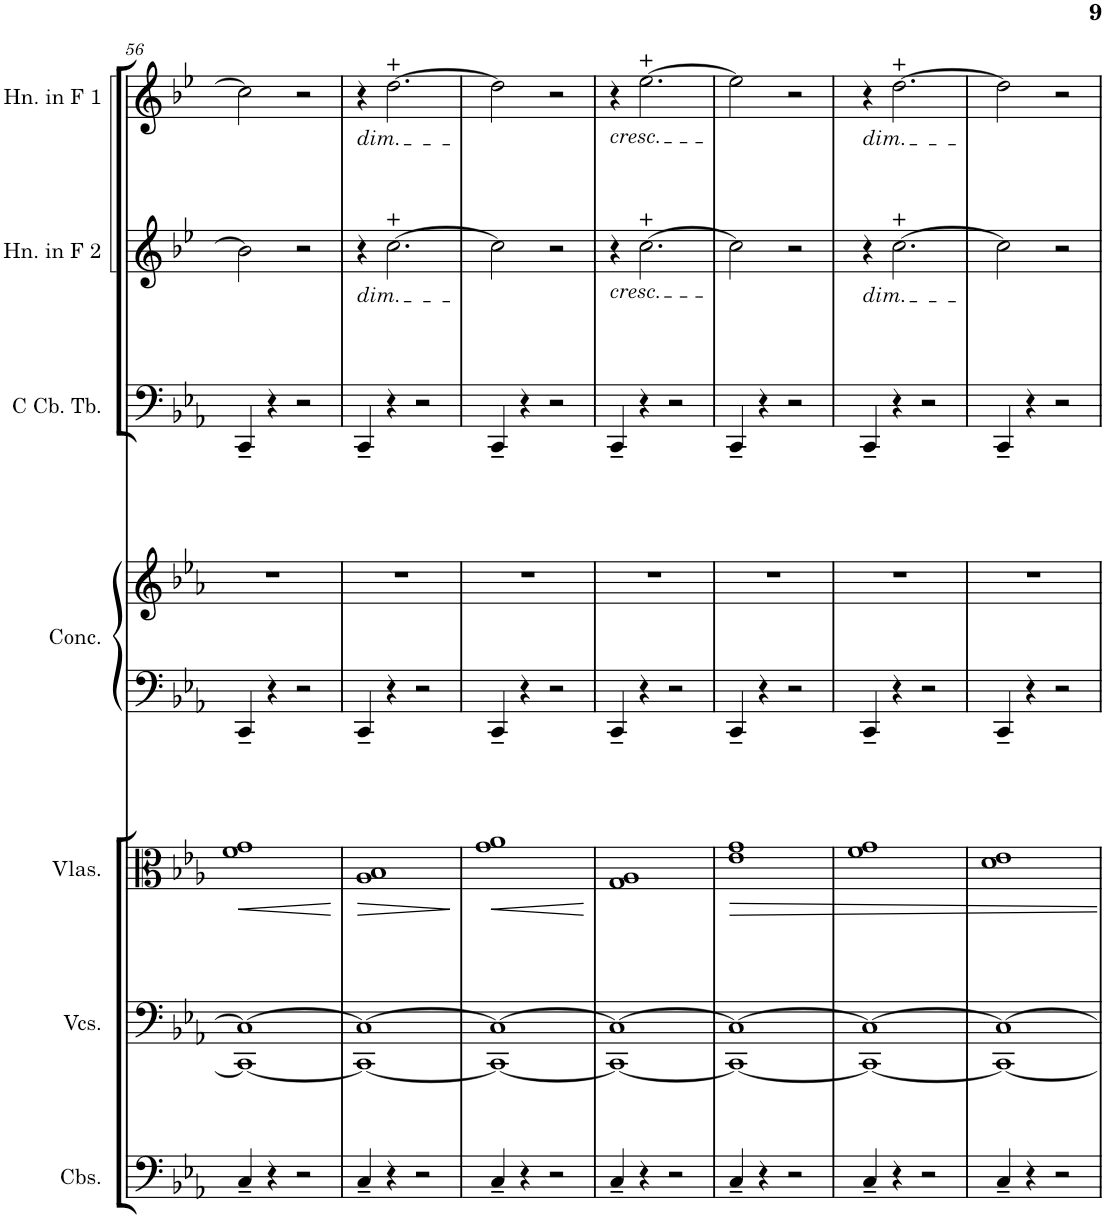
**kern	**kern	**kern	**dynam	**kern	**kern	**kern	**kern	**kern
*part7	*part6	*part5	*part5	*part4	*part4	*part3	*part2	*part1
*staff8	*staff7	*staff6	*staff6	*staff5	*staff4	*staff3	*staff2	*staff1
*I"Contrabasses	*I"Violoncellos	*I"Violas	*	*I"Concertina	*	*I"C Contrabass Tuba	*I"Horn in F 2	*I"Horn in F 1
*I'Cbs.	*I'Vcs.	*I'Vlas.	*	*I'Conc.	*	*I'C Cb. Tb.	*I'Hn. in F 2	*I'Hn. in F 1
!!LO:PB:g=z
*clefF4	*clefF4	*clefC3	*	*clefF4	*clefG2	*clefF4	*clefG2	*clefG2
*Trd7c12	*	*	*	*	*	*	*Trd4c7	*Trd4c7
*k[b-e-a-]	*k[b-e-a-]	*k[b-e-a-]	*	*k[b-e-a-]	*k[b-e-a-]	*k[b-e-a-]	*k[b-e-]	*k[b-e-]
*M4/4	*M4/4	*M4/4	*	*M4/4	*M4/4	*M4/4	*M4/4	*M4/4
=56	=56	=56	=56	=56	=56	=56	=56	=56
!	!	!	!LO:HP:b	!	!	!	!	!
4C~/	1CC_ 1C_	1f 1g	<	4CC~/	1r	4CC~/	2b-\]	2cc\]
4r	.	.	.	4r	.	4r	.	.
2r	.	.	.	2r	.	2r	2r	2r
.	.	.	[	.	.	.	.	.
=57	=57	=57	=57	=57	=57	=57	=57	=57
!	!	!	!	!	!	!	!	!LO:TX:b:i:t=dim.
!	!	!	!	!	!	!	!LO:TX:b:i:t=dim.	!
!	!	!	!LO:HP:b	!	!	!	!	!
4C~/	1CC_ 1C_	1A- 1B-	>	4CC~/	1r	4CC~/	4r	4r
4r	.	.	.	4r	.	4r	[2.cc\	[2.dd\
2r	.	.	.	2r	.	2r	.	.
.	.	.	]	.	.	.	.	.
=58	=58	=58	=58	=58	=58	=58	=58	=58
!	!	!	!LO:HP:b	!	!	!	!	!
4C~/	1CC_ 1C_	1g 1a-	<	4CC~/	1r	4CC~/	2cc\]	2dd\]
4r	.	.	.	4r	.	4r	.	.
2r	.	.	.	2r	.	2r	2r	2r
.	.	.	[	.	.	.	.	.
=59	=59	=59	=59	=59	=59	=59	=59	=59
!	!	!	!	!	!	!	!	!LO:TX:b:i:t=cresc.
!	!	!	!	!	!	!	!LO:TX:b:i:t=cresc.	!
4C~/	1CC_ 1C_	1G 1A-	.	4CC~/	1r	4CC~/	4r	4r
4r	.	.	.	4r	.	4r	[2.cc\	[2.ee-\
2r	.	.	.	2r	.	2r	.	.
=60	=60	=60	=60	=60	=60	=60	=60	=60
4C~/	1CC_ 1C_	1e- 1g	.	4CC~/	1r	4CC~/	2cc\]	2ee-\]
4r	.	.	.	4r	.	4r	.	.
2r	.	.	.	2r	.	2r	2r	2r
=61	=61	=61	=61	=61	=61	=61	=61	=61
!	!	!	!	!	!	!	!	!LO:TX:b:i:t=dim.
!	!	!	!	!	!	!	!LO:TX:b:i:t=dim.	!
4C~/	1CC_ 1C_	1f 1g	.	4CC~/	1r	4CC~/	4r	4r
4r	.	.	.	4r	.	4r	[2.cc\	[2.dd\
2r	.	.	.	2r	.	2r	.	.
=62	=62	=62	=62	=62	=62	=62	=62	=62
4C~/	1CC_ 1C_	1d 1e-	.	4CC~/	1r	4CC~/	2cc\]	2dd\]
4r	.	.	.	4r	.	4r	.	.
2r	.	.	.	2r	.	2r	2r	2r
=	=	=	=	=	=	=	=	=
*-	*-	*-	*-	*-	*-	*-	*-	*-
